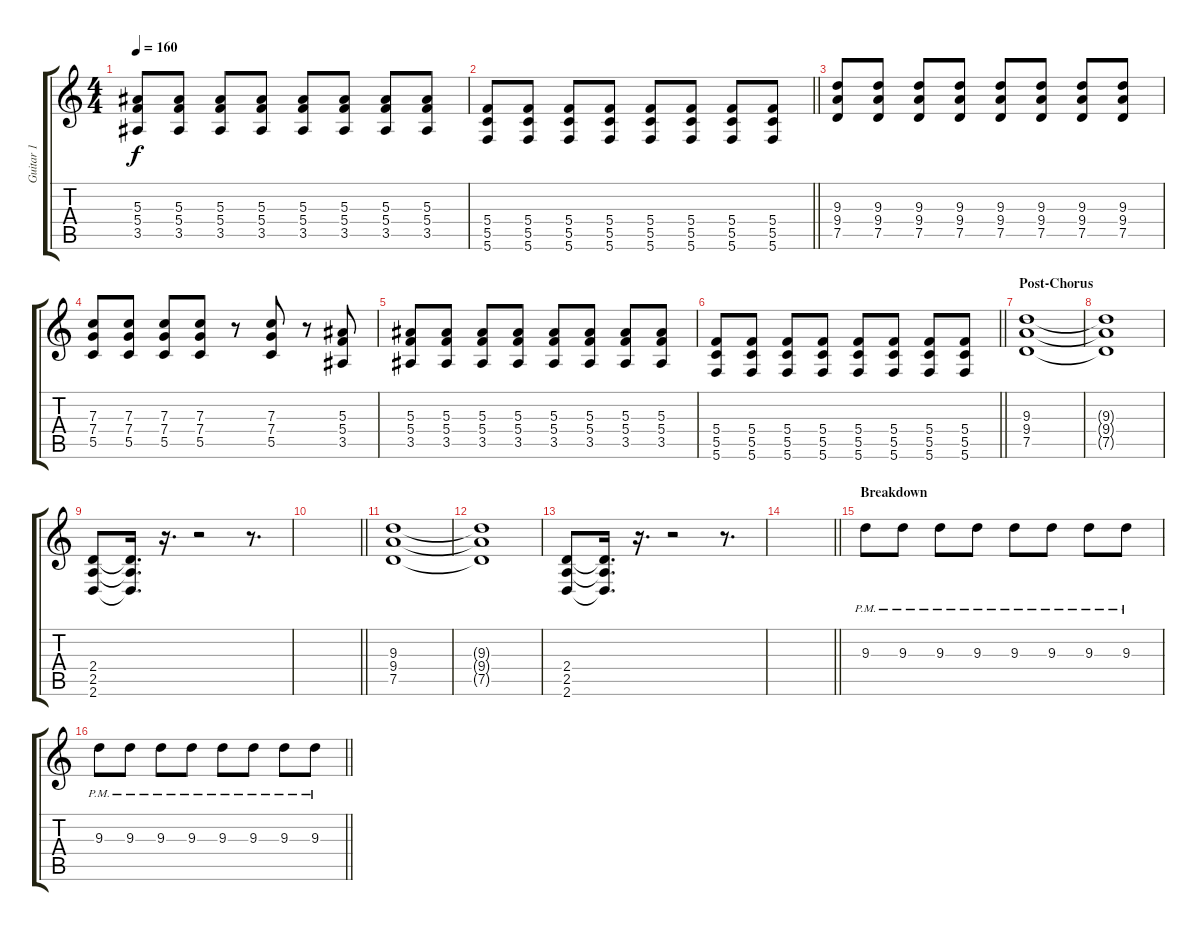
\track ("Guitar 1" "Guitar 1") {instrument overdrivenguitar}
\staff {score tabs}
\tuning (D4 A3 F3 C3 G2 C2) {hide}
\ts (4 4)
\tempo 160
\clef g2
\ks c
(5.3 5.4 3.5).8{dy f} (5.3 5.4 3.5).8 (5.3 5.4 3.5).8 (5.3 5.4 3.5).8 (5.3 5.4 3.5).8 (5.3 5.4 3.5).8 (5.3 5.4 3.5).8 (5.3 5.4 3.5).8 |
\barLineRight lightlight
(5.4 5.5 5.6).8 (5.4 5.5 5.6).8 (5.4 5.5 5.6).8 (5.4 5.5 5.6).8 (5.4 5.5 5.6).8 (5.4 5.5 5.6).8 (5.4 5.5 5.6).8 (5.4 5.5 5.6).8 |
(9.3 9.4 7.5).8 (9.3 9.4 7.5).8 (9.3 9.4 7.5).8 (9.3 9.4 7.5).8 (9.3 9.4 7.5).8 (9.3 9.4 7.5).8 (9.3 9.4 7.5).8 (9.3 9.4 7.5).8 |
(7.3 7.4 5.5).8 (7.3 7.4 5.5).8 (7.3 7.4 5.5).8 (7.3 7.4 5.5).8 r.8 (7.3 7.4 5.5).8 r.8 (5.3 5.4 3.5).8 |
(5.3 5.4 3.5).8 (5.3 5.4 3.5).8 (5.3 5.4 3.5).8 (5.3 5.4 3.5).8 (5.3 5.4 3.5).8 (5.3 5.4 3.5).8 (5.3 5.4 3.5).8 (5.3 5.4 3.5).8 |
\barLineRight lightlight
(5.4 5.5 5.6).8 (5.4 5.5 5.6).8 (5.4 5.5 5.6).8 (5.4 5.5 5.6).8 (5.4 5.5 5.6).8 (5.4 5.5 5.6).8 (5.4 5.5 5.6).8 (5.4 5.5 5.6).8 |
\section ("" "Post-Chorus")
(9.3 9.4 7.5).1 |
(9.3{t} 9.4{t} 7.5{t}).1 |
(2.4 2.5 2.6).8 (2.4{t} 2.5{t} 2.6{t}).16{d} r.16{d} r.2 r.8{d} |
\barLineRight lightlight
|
(9.3 9.4 7.5).1 |
(9.3{t} 9.4{t} 7.5{t}).1 |
(2.4 2.5 2.6).8 (2.4{t} 2.5{t} 2.6{t}).16{d} r.16{d} r.2 r.8{d} |
\barLineRight lightlight
|
\section ("" "Breakdown")
9.3{pm}.8{volume 10} 9.3{pm}.8 9.3{pm}.8 9.3{pm}.8 9.3{pm}.8 9.3{pm}.8 9.3{pm}.8 9.3{pm}.8 |
\barLineRight lightlight
9.3{pm}.8 9.3{pm}.8 9.3{pm}.8 9.3{pm}.8 9.3{pm}.8 9.3{pm}.8 9.3{pm}.8 9.3{pm}.8
